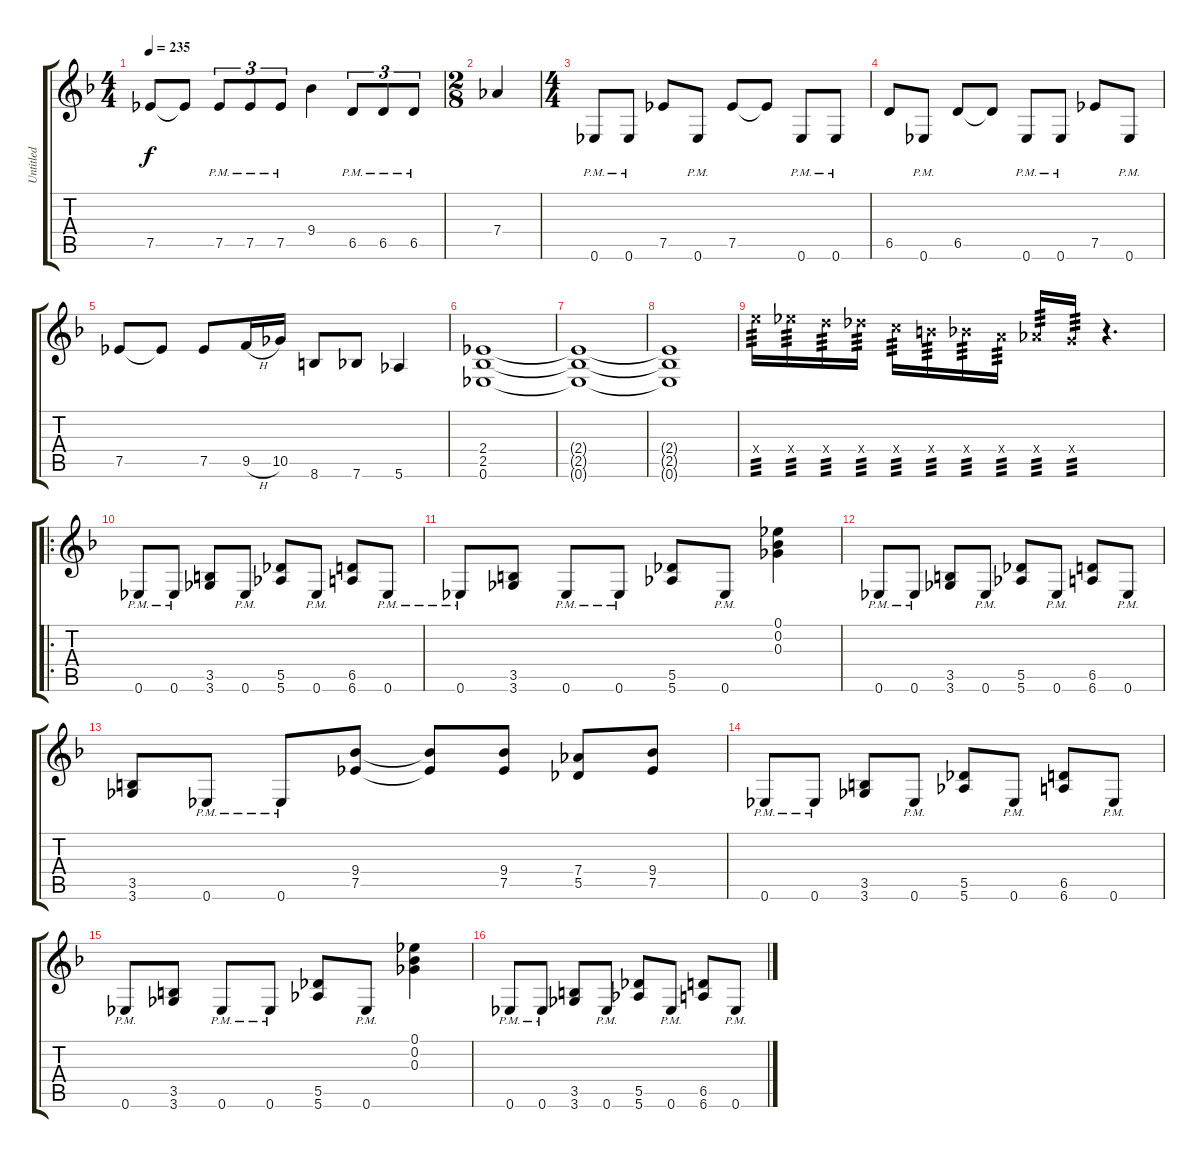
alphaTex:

\track ("Untitled" "Untitled") {instrument distortionguitar}
\staff {score tabs}
\tuning (Eb4 Bb3 Gb3 Db3 Ab2 Eb2) {hide}
\ts (4 4)
\tempo 235
\clef g2
\ks f
7.5.8{dy f} 7.5{t}.8 7.5{pm}.8{tu (3 2)} 7.5{pm}.8{tu (3 2)} 7.5{pm}.8{tu (3 2)} 9.4.4 6.5{pm}.8{tu (3 2)} 6.5{pm}.8{tu (3 2)} 6.5{pm}.8{tu (3 2)} |
\ts (2 8)
7.4.4 |
\ts (4 4)
0.6{pm}.8 0.6{pm}.8 7.5.8 0.6{pm}.8 7.5.8 7.5{t}.8 0.6{pm}.8 0.6{pm}.8 |
6.5.8 0.6{pm}.8 6.5.8 6.5{t}.8 0.6{pm}.8 0.6{pm}.8 7.5.8 0.6{pm}.8 |
7.5.8 7.5{t}.8 7.5.8 9.5{h}.16 10.5.16 8.6.8 7.6.8 5.6.4 |
(2.4 2.5 0.6).1 |
(2.4{t} 2.5{t} 0.6{t}).1 |
(2.4{t} 2.5{t} 0.6{t}).1 |
15.4{x}.16{tp 3} 14.4{x}.16{tp 3} 13.4{x}.16{tp 3} 12.4{x}.16{tp 3} 11.4{x}.16{tp 3} 10.4{x}.16{tp 3} 9.4{x}.16{tp 3} 8.4{x}.16{tp 3} 7.4{x}.16{tp 3} 6.4{x}.16{tp 3} r.4{d} |
\ro
0.6{pm}.8 0.6{pm}.8 (3.5 3.6).8 0.6{pm}.8 (5.5 5.6).8 0.6{pm}.8 (6.5 6.6).8 0.6{pm}.8 |
0.6{pm}.8 (3.5 3.6).8 0.6{pm}.8 0.6{pm}.8 (5.5 5.6).8 0.6{pm}.8 (0.1 0.2 0.3).4 |
0.6{pm}.8 0.6{pm}.8 (3.5 3.6).8 0.6{pm}.8 (5.5 5.6).8 0.6{pm}.8 (6.5 6.6).8 0.6{pm}.8 |
(3.5 3.6).8 0.6{pm}.8 0.6{pm}.8 (9.4 7.5).8 (9.4{t} 7.5{t}).8 (9.4 7.5).8 (7.4 5.5).8 (9.4 7.5).8 |
0.6{pm}.8 0.6{pm}.8 (3.5 3.6).8 0.6{pm}.8 (5.5 5.6).8 0.6{pm}.8 (6.5 6.6).8 0.6{pm}.8 |
0.6{pm}.8 (3.5 3.6).8 0.6{pm}.8 0.6{pm}.8 (5.5 5.6).8 0.6{pm}.8 (0.1 0.2 0.3).4 |
0.6{pm}.8 0.6{pm}.8 (3.5 3.6).8 0.6{pm}.8 (5.5 5.6).8 0.6{pm}.8 (6.5 6.6).8 0.6{pm}.8
